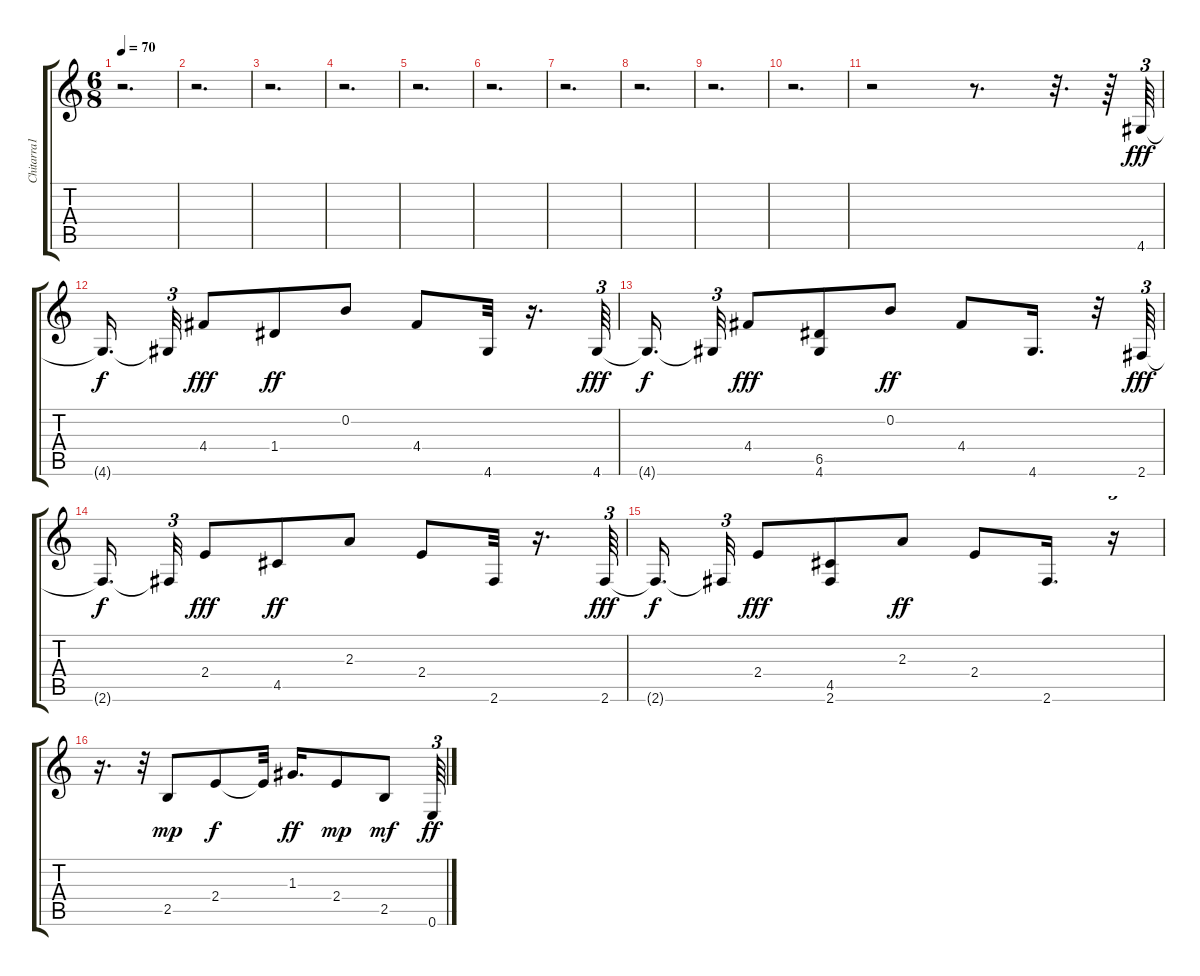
\track ("Chitarra1" "Chitarra1") {instrument electricguitarclean}
\staff {score tabs}
\tuning (E4 B3 G3 D3 A2 E2) {hide}
\ts (6 8)
\tempo 70
\clef g2
\ks c
r.2{d dy mf} |
r.2{d} |
r.2{d} |
r.2{d} |
r.2{d} |
r.2{d} |
r.2{d} |
r.2{d} |
r.2{d} |
r.2{d} |
r.2 r.8{d} r.32{d} r.64 4.6.64{tu (3 2) dy fff} |
4.6{t}.16{d dy f beam splitsecondary} 4.6{t}.32{tu (3 2)} 4.4.8{dy fff} 1.4.8{dy ff} 0.2.8 4.4.8 4.6.32 r.16{d} 4.6.64{tu (3 2) dy fff} |
4.6{t}.16{d dy f beam splitsecondary} 4.6{t}.32{tu (3 2)} 4.4.8{dy fff} (6.5 4.6).8 0.2.8{dy ff} 4.4.8 4.6.16{d} r.32 2.6.64{tu (3 2) dy fff} |
2.6{t}.16{d dy f beam splitsecondary} 2.6{t}.32{tu (3 2)} 2.4.8{dy fff} 4.5.8{dy ff} 2.3.8 2.4.8 2.6.32 r.16{d} 2.6.64{tu (3 2) dy fff} |
2.6{t}.16{d dy f beam splitsecondary} 2.6{t}.32{tu (3 2)} 2.4.8{dy fff} (4.5 2.6).8 2.3.8{dy ff} 2.4.8 2.6.16{d} r.16{tu (3 2)} |
r.16{d} r.32{tu (3 2)} 2.5.8{dy mp} 2.4.8{dy f} 2.4{t}.32 1.3.16{d dy ff} 2.4.8{dy mp} 2.5.8{dy mf} 0.6.64{tu (3 2) dy ff}
